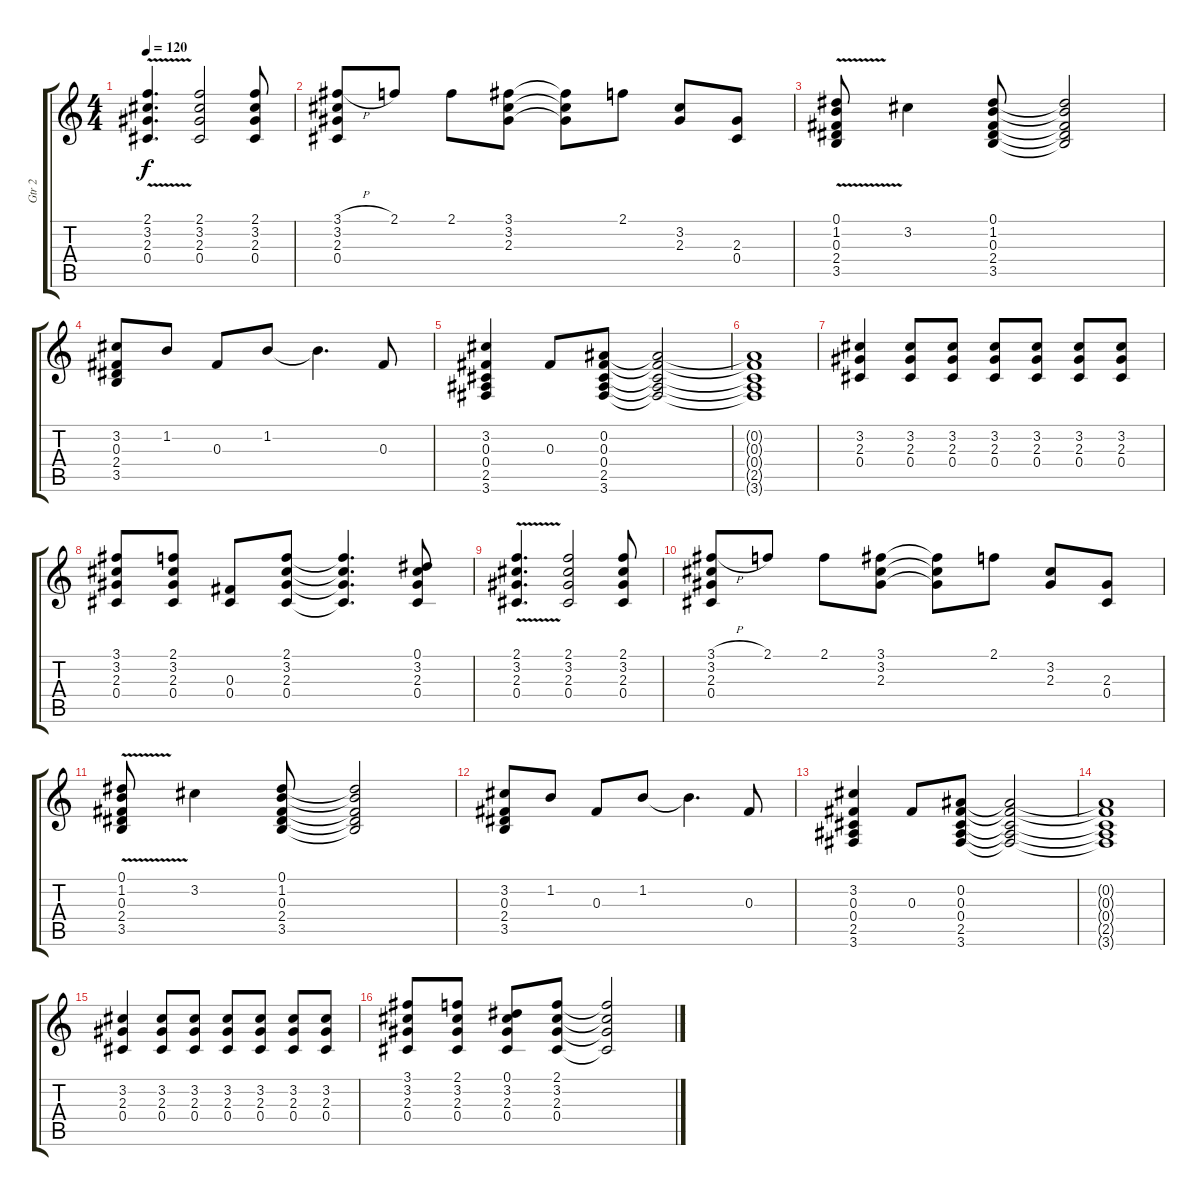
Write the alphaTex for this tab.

\track ("Gtr 2" "Gtr 2") {instrument distortionguitar}
\staff {score tabs}
\tuning (Eb4 Bb3 Gb3 Db3 Ab2 Eb2) {hide}
\ts (4 4)
\tempo 120
\clef g2
\ks c
(2.1{v} 3.2{v} 2.3{v} 0.4{v}).4{d dy f} (2.1 3.2 2.3 0.4).2 (2.1 3.2 2.3 0.4).8 |
(3.1{h} 3.2 2.3 0.4).8 2.1.8 2.1.8 (3.1 3.2 2.3).8 (3.1{t} 3.2{t} 2.3{t}).8 2.1.8 (3.2 2.3).8 (2.3 0.4).8 |
(0.1{v} 1.2{v} 0.3{v} 2.4{v} 3.5{v}).8 3.2.4 (0.1 1.2 0.3 2.4 3.5).8 (0.1{t} 1.2{t} 0.3{t} 2.4{t} 3.5{t}).2 |
(3.2 0.3 2.4 3.5).8 1.2.8 0.3.8 1.2.8 1.2{t}.4{d} 0.3.8 |
(3.2 0.3 0.4 2.5 3.6).4 0.3.8 (0.2 0.3 0.4 2.5 3.6).8 (0.2{t} 0.3{t} 0.4{t} 2.5{t} 3.6{t}).2 |
(0.2{t} 0.3{t} 0.4{t} 2.5{t} 3.6{t}).1 |
(3.2 2.3 0.4).4 (3.2 2.3 0.4).8 (3.2 2.3 0.4).8 (3.2 2.3 0.4).8 (3.2 2.3 0.4).8 (3.2 2.3 0.4).8 (3.2 2.3 0.4).8 |
(3.1 3.2 2.3 0.4).8 (2.1 3.2 2.3 0.4).8 (0.3 0.4).8 (2.1 3.2 2.3 0.4).8 (2.1{t} 3.2{t} 2.3{t} 0.4{t}).4{d} (0.1 3.2 2.3 0.4).8 |
(2.1{v} 3.2{v} 2.3{v} 0.4{v}).4{d} (2.1 3.2 2.3 0.4).2 (2.1 3.2 2.3 0.4).8 |
(3.1{h} 3.2 2.3 0.4).8 2.1.8 2.1.8 (3.1 3.2 2.3).8 (3.1{t} 3.2{t} 2.3{t}).8 2.1.8 (3.2 2.3).8 (2.3 0.4).8 |
(0.1{v} 1.2{v} 0.3{v} 2.4{v} 3.5{v}).8 3.2.4 (0.1 1.2 0.3 2.4 3.5).8 (0.1{t} 1.2{t} 0.3{t} 2.4{t} 3.5{t}).2 |
(3.2 0.3 2.4 3.5).8 1.2.8 0.3.8 1.2.8 1.2{t}.4{d} 0.3.8 |
(3.2 0.3 0.4 2.5 3.6).4 0.3.8 (0.2 0.3 0.4 2.5 3.6).8 (0.2{t} 0.3{t} 0.4{t} 2.5{t} 3.6{t}).2 |
(0.2{t} 0.3{t} 0.4{t} 2.5{t} 3.6{t}).1 |
(3.2 2.3 0.4).4 (3.2 2.3 0.4).8 (3.2 2.3 0.4).8 (3.2 2.3 0.4).8 (3.2 2.3 0.4).8 (3.2 2.3 0.4).8 (3.2 2.3 0.4).8 |
(3.1 3.2 2.3 0.4).8 (2.1 3.2 2.3 0.4).8 (0.1 3.2 2.3 0.4).8 (2.1 3.2 2.3 0.4).8 (2.1{t} 3.2{t} 2.3{t} 0.4{t}).2
